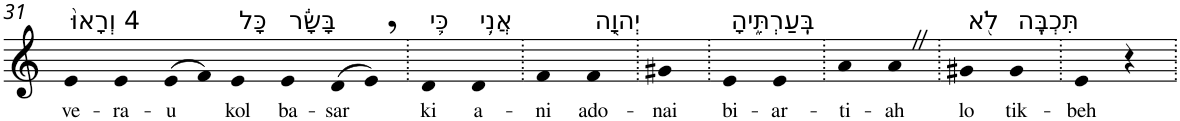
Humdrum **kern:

**kern	**text
*part1	*part1
*staff1	*staff1
*I"Piano	*
*I'Pno	*
!!LO:PB:g=z
*clefG2	*
*k[]	*
=31	=31
!LO:TX:a:t=4 וְרָאוּ֙	!
!	!LO:LY:b
4e	ve-
!	!LO:LY:b
4e	-ra-
!	!LO:LY:b
(>8e	-u
8f)	.
!LO:TX:a:t=כָּל	!
!	!LO:LY:b
4e	kol
!LO:TX:a:t=בָּשָׂ֔ר	!
!	!LO:LY:b
4e	ba-
!	!LO:LY:b
(>8d	-sar
8e,)	.
=32.	=32.
!LO:TX:a:t=כִּ֛י	!
!	!LO:LY:b
4d	ki
!LO:TX:a:t=אֲנִ֥י	!
!	!LO:LY:b
4d	a-
=33.	=33.
!	!LO:LY:b
4f	-ni
!LO:TX:a:t=יְהוָ֖ה	!
!	!LO:LY:b
4f	ado-
=34.	=34.
!	!LO:LY:b
4g#X	-nai
=35.	=35.
!LO:TX:a:t=בִּֽעַרְתִּ֑יהָ	!
!	!LO:LY:b
4e	bi-
!	!LO:LY:b
4e	-ar-
=36.	=36.
!	!LO:LY:b
4a	-ti-
!	!LO:LY:b
4aZ	-ah
=37.	=37.
!LO:TX:a:t=לֹ֖א	!
!	!LO:LY:b
4g#X	lo
!LO:TX:a:t=תִּכְבֶּֽה	!
!	!LO:LY:b
4g#	tik-
=38.	=38.
!	!LO:LY:b
4e	-beh
4r	.
=.	=.
*-	*-
